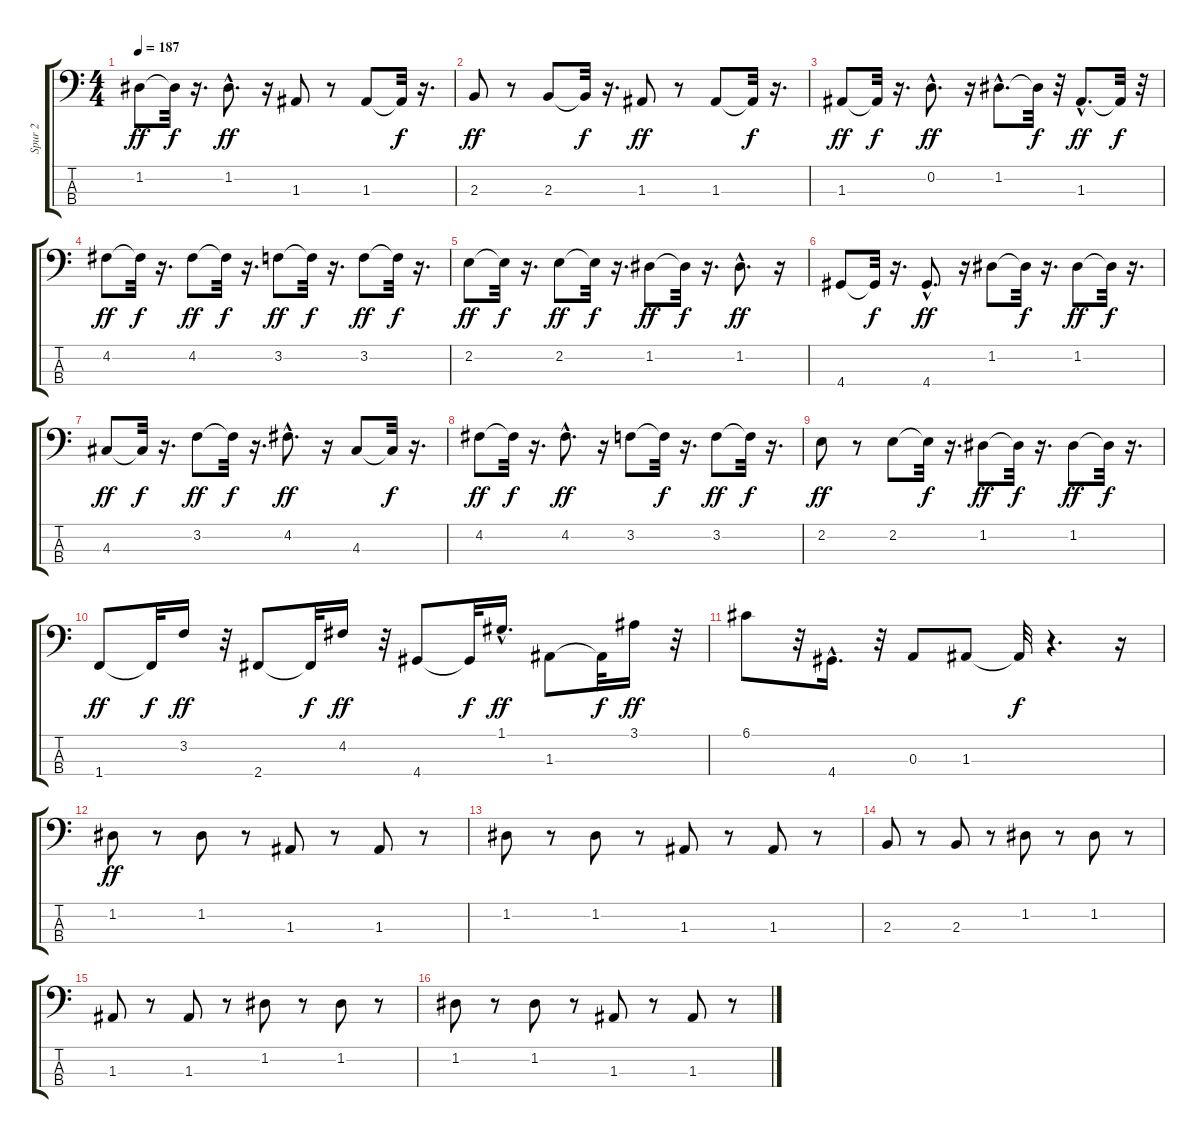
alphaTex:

\track ("Spur 2" "Spur 2") {instrument electricbassfinger}
\staff {score tabs}
\tuning (G2 D2 A1 E1) {hide}
\ts (4 4)
\tempo 187
\clef f4
\ks c
1.2.8{dy ff} 1.2{t}.32{dy f} r.16{d} 1.2{hac}.8{d dy ff} r.16 1.3.8 r.8 1.3.8 1.3{t}.32{dy f} r.16{d} |
2.3.8{dy ff} r.8 2.3.8 2.3{t}.32{dy f} r.16{d} 1.3.8{dy ff} r.8 1.3.8 1.3{t}.32{dy f} r.16{d} |
1.3.8{dy ff} 1.3{t}.32{dy f} r.16{d} 0.2{hac}.8{d dy ff} r.16 1.2{hac}.8{d} 1.2{t}.32{dy f} r.32 1.3{hac}.8{d dy ff} 1.3{t}.32{dy f} r.32 |
4.2.8{dy ff} 4.2{t}.32{dy f} r.16{d} 4.2.8{dy ff} 4.2{t}.32{dy f} r.16{d} 3.2.8{dy ff} 3.2{t}.32{dy f} r.16{d} 3.2.8{dy ff} 3.2{t}.32{dy f} r.16{d} |
2.2.8{dy ff} 2.2{t}.32{dy f} r.16{d} 2.2.8{dy ff} 2.2{t}.32{dy f} r.16{d} 1.2.8{dy ff} 1.2{t}.32{dy f} r.16{d} 1.2{hac}.8{d dy ff} r.16 |
4.4.8 4.4{t}.32{dy f} r.16{d} 4.4{hac}.8{d dy ff} r.16 1.2.8 1.2{t}.32{dy f} r.16{d} 1.2.8{dy ff} 1.2{t}.32{dy f} r.16{d} |
4.3.8{dy ff} 4.3{t}.32{dy f} r.16{d} 3.2.8{dy ff} 3.2{t}.32{dy f} r.16{d} 4.2{hac}.8{d dy ff} r.16 4.3.8 4.3{t}.32{dy f} r.16{d} |
4.2.8{dy ff} 4.2{t}.32{dy f} r.16{d} 4.2{hac}.8{d dy ff} r.16 3.2.8 3.2{t}.32{dy f} r.16{d} 3.2.8{dy ff} 3.2{t}.32{dy f} r.16{d} |
2.2.8{dy ff} r.8 2.2.8 2.2{t}.32{dy f} r.16{d} 1.2.8{dy ff} 1.2{t}.32{dy f} r.16{d} 1.2.8{dy ff} 1.2{t}.32{dy f} r.16{d} |
1.4.8{dy ff} 1.4{t}.32{dy f} 3.2.16{dy ff} r.32 2.4.8 2.4{t}.32{dy f} 4.2.16{dy ff} r.32 4.4.8 4.4{t}.32{dy f} 1.1{hac}.16{d dy ff} 1.3.8 1.3{t}.32{dy f} 3.1.16{dy ff} r.32 |
6.1.8 r.32 4.4{hac}.16{d} r.32 0.3.8 1.3.8 1.3{t}.32{dy f} r.4{d} r.16 |
1.2.8{dy ff} r.8 1.2.8 r.8 1.3.8 r.8 1.3.8 r.8 |
1.2.8 r.8 1.2.8 r.8 1.3.8 r.8 1.3.8 r.8 |
2.3.8 r.8 2.3.8 r.8 1.2.8 r.8 1.2.8 r.8 |
1.3.8 r.8 1.3.8 r.8 1.2.8 r.8 1.2.8 r.8 |
1.2.8 r.8 1.2.8 r.8 1.3.8 r.8 1.3.8 r.8
